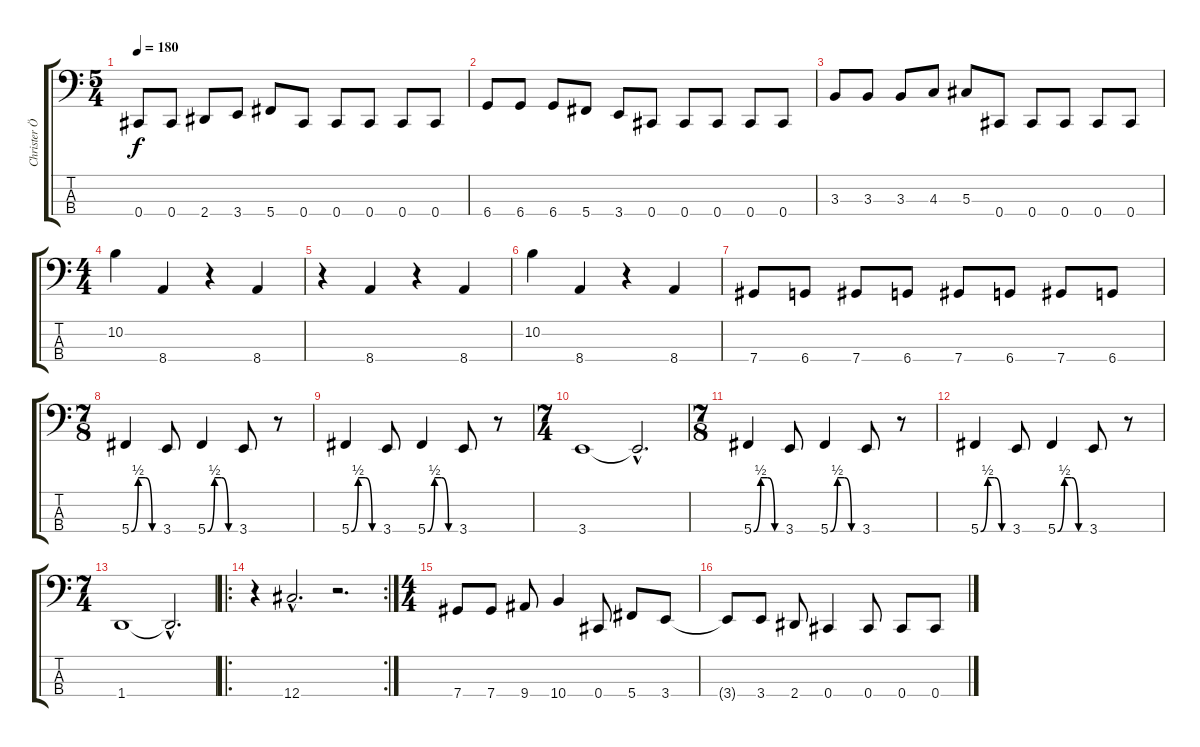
\track ("Christer Örtefors" "Christer Ö") {instrument electricbasspick}
\staff {score tabs}
\tuning (Gb2 Db2 Ab1 Db1) {hide}
\ts (5 4)
\tempo 180
\clef f4
\ks c
0.4.8{dy f} 0.4.8 2.4.8 3.4.8 5.4.8 0.4.8 0.4.8 0.4.8 0.4.8 0.4.8 |
6.4.8 6.4.8 6.4.8 5.4.8 3.4.8 0.4.8 0.4.8 0.4.8 0.4.8 0.4.8 |
3.3.8 3.3.8 3.3.8 4.3.8 5.3.8 0.4.8 0.4.8 0.4.8 0.4.8 0.4.8 |
\ts (4 4)
10.2.4 8.4.4 r.4 8.4.4 |
r.4 8.4.4 r.4 8.4.4 |
10.2.4 8.4.4 r.4 8.4.4 |
7.4.8 6.4.8 7.4.8 6.4.8 7.4.8 6.4.8 7.4.8 6.4.8 |
\ts (7 8)
5.4{be (custom 0 0 15 2 30 2 45 0 60 0)}.4 3.4.8 5.4{be (custom 0 0 15 2 30 2 45 0 60 0)}.4 3.4.8 r.8 |
5.4{be (custom 0 0 15 2 30 2 45 0 60 0)}.4 3.4.8 5.4{be (custom 0 0 15 2 30 2 45 0 60 0)}.4 3.4.8 r.8 |
\ts (7 4)
3.4.1 3.4{hac t}.2{d} |
\ts (7 8)
5.4{be (custom 0 0 15 2 30 2 45 0 60 0)}.4 3.4.8 5.4{be (custom 0 0 15 2 30 2 45 0 60 0)}.4 3.4.8 r.8 |
5.4{be (custom 0 0 15 2 30 2 45 0 60 0)}.4 3.4.8 5.4{be (custom 0 0 15 2 30 2 45 0 60 0)}.4 3.4.8 r.8 |
\ts (7 4)
1.4.1 1.4{hac t}.2{d} |
\ro
\rc 2
r.4 12.4{hac}.2{d} r.2{d} |
\ts (4 4)
7.4.8 7.4.8 9.4.8 10.4.4 0.4.8 5.4.8 3.4.8 |
3.4{t}.8 3.4.8 2.4.8 0.4.4 0.4.8 0.4.8 0.4.8
